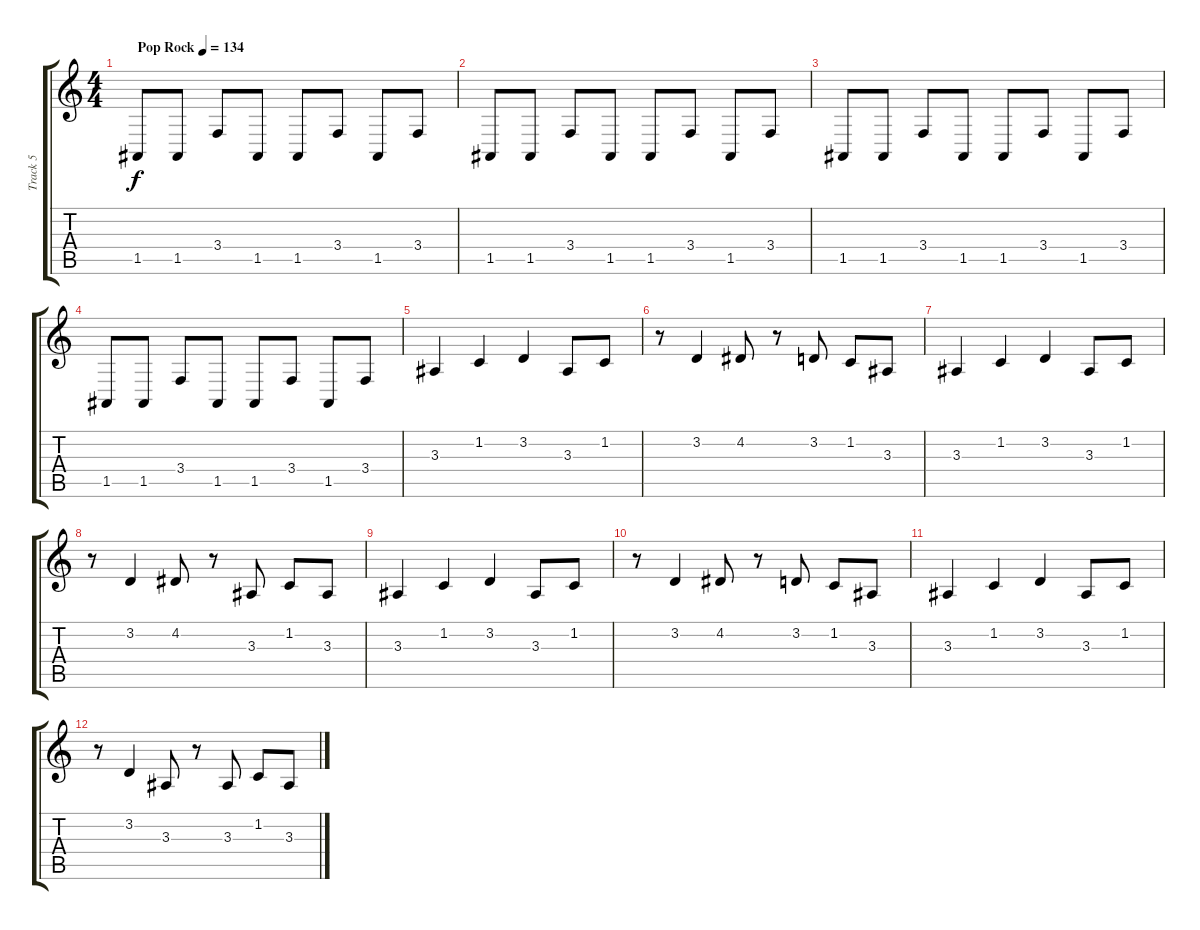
\track ("Track 5" "Track 5") {instrument lead1square}
\staff {score tabs}
\tuning (E4 B3 G3 D3 A2 E2) {hide}
\ts (4 4)
\tempo (134 "Pop Rock")
\clef g2
\ks c
1.5.8{dy f instrument lead1square} 1.5.8 3.4.8 1.5.8 1.5.8 3.4.8 1.5.8 3.4.8 |
1.5.8 1.5.8 3.4.8 1.5.8 1.5.8 3.4.8 1.5.8 3.4.8 |
1.5.8 1.5.8 3.4.8 1.5.8 1.5.8 3.4.8 1.5.8 3.4.8 |
1.5.8 1.5.8 3.4.8 1.5.8 1.5.8 3.4.8 1.5.8 3.4.8 |
3.3.4 1.2.4 3.2.4 3.3.8 1.2.8 |
r.8 3.2.4 4.2.8 r.8 3.2.8 1.2.8 3.3.8 |
3.3.4 1.2.4 3.2.4 3.3.8 1.2.8 |
r.8 3.2.4 4.2.8 r.8 3.3.8 1.2.8 3.3.8 |
3.3.4 1.2.4 3.2.4 3.3.8 1.2.8 |
r.8 3.2.4 4.2.8 r.8 3.2.8 1.2.8 3.3.8 |
3.3.4 1.2.4 3.2.4 3.3.8 1.2.8 |
r.8 3.2.4 3.3.8 r.8 3.3.8 1.2.8 3.3.8
